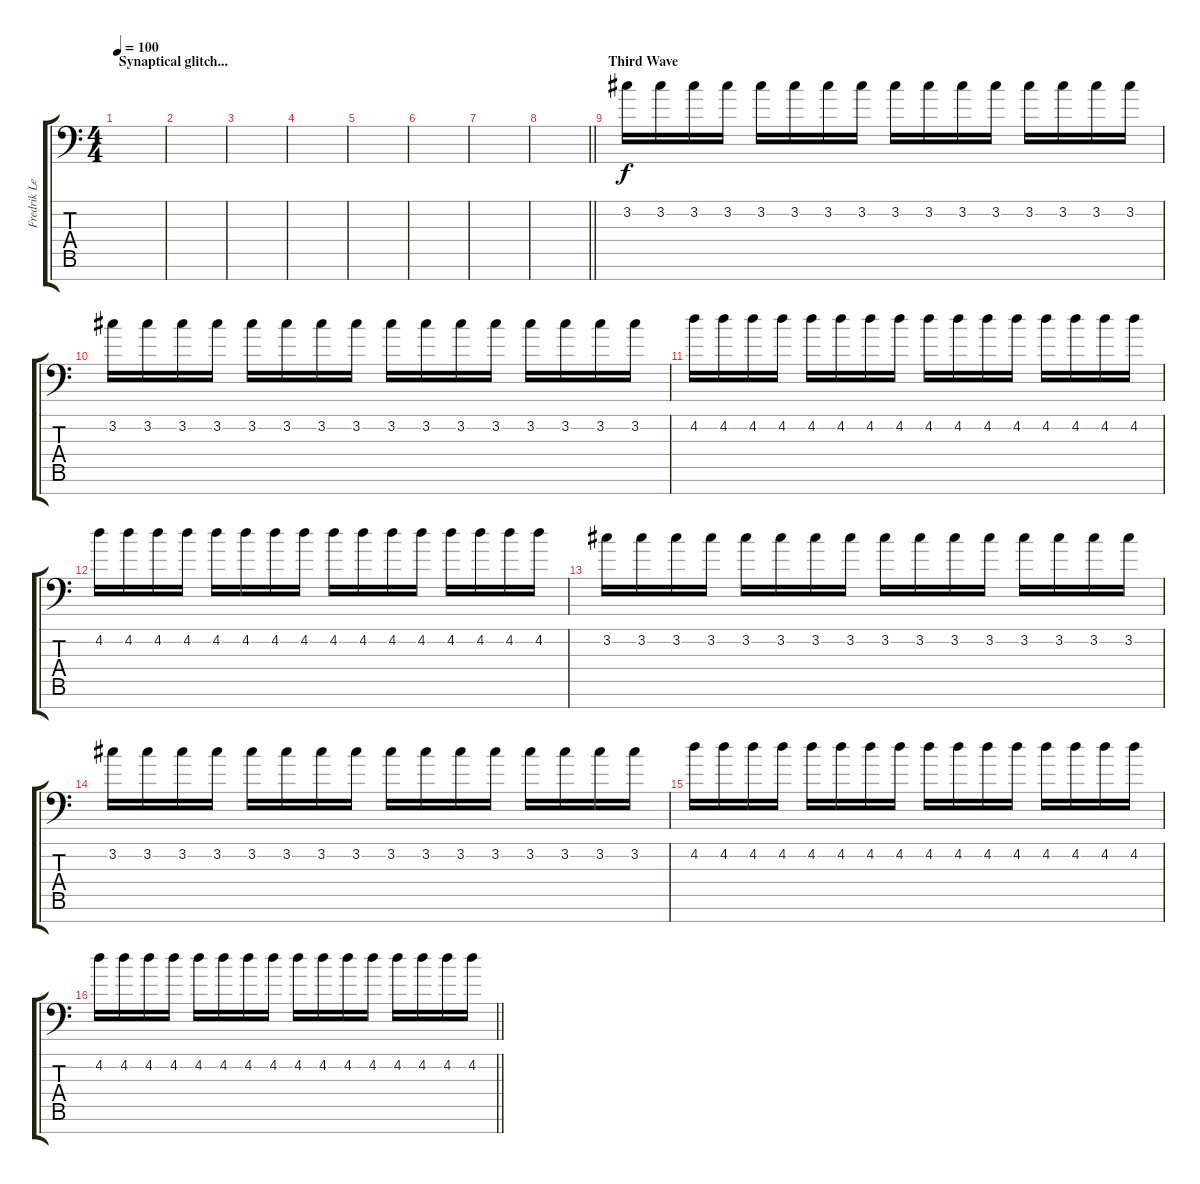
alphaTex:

\track ("Fredrik Lead" "Fredrik Le") {instrument overdrivenguitar}
\staff {score tabs}
\tuning (Eb4 Bb3 Gb3 Db3 Ab2 Eb2 Bb1) {hide}
\ts (4 4)
\section ("" "Synaptical glitch...")
\tempo 100
\clef f4
\ks c
|
|
|
|
|
|
|
\barLineRight lightlight
|
\section ("" "Third Wave")
3.2.16 3.2.16 3.2.16 3.2.16 3.2.16 3.2.16 3.2.16 3.2.16 3.2.16 3.2.16 3.2.16 3.2.16 3.2.16 3.2.16 3.2.16 3.2.16 |
3.2.16 3.2.16 3.2.16 3.2.16 3.2.16 3.2.16 3.2.16 3.2.16 3.2.16 3.2.16 3.2.16 3.2.16 3.2.16 3.2.16 3.2.16 3.2.16 |
4.2.16 4.2.16 4.2.16 4.2.16 4.2.16 4.2.16 4.2.16 4.2.16 4.2.16 4.2.16 4.2.16 4.2.16 4.2.16 4.2.16 4.2.16 4.2.16 |
4.2.16 4.2.16 4.2.16 4.2.16 4.2.16 4.2.16 4.2.16 4.2.16 4.2.16 4.2.16 4.2.16 4.2.16 4.2.16 4.2.16 4.2.16 4.2.16 |
3.2.16 3.2.16 3.2.16 3.2.16 3.2.16 3.2.16 3.2.16 3.2.16 3.2.16 3.2.16 3.2.16 3.2.16 3.2.16 3.2.16 3.2.16 3.2.16 |
3.2.16 3.2.16 3.2.16 3.2.16 3.2.16 3.2.16 3.2.16 3.2.16 3.2.16 3.2.16 3.2.16 3.2.16 3.2.16 3.2.16 3.2.16 3.2.16 |
4.2.16 4.2.16 4.2.16 4.2.16 4.2.16 4.2.16 4.2.16 4.2.16 4.2.16 4.2.16 4.2.16 4.2.16 4.2.16 4.2.16 4.2.16 4.2.16 |
\barLineRight lightlight
4.2.16 4.2.16 4.2.16 4.2.16 4.2.16 4.2.16 4.2.16 4.2.16 4.2.16 4.2.16 4.2.16 4.2.16 4.2.16 4.2.16 4.2.16 4.2.16
